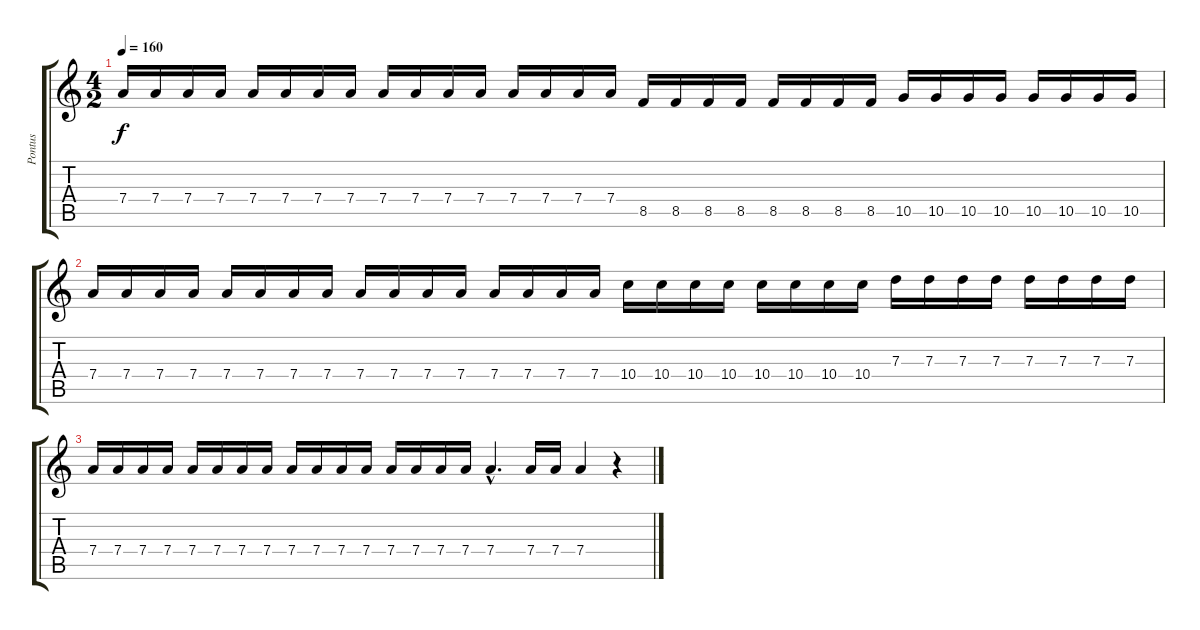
\track ("Pontus" "Pontus") {instrument distortionguitar}
\staff {score tabs}
\tuning (E4 B3 G3 D3 A2 E2) {hide}
\ts (4 2)
\tempo 160
\clef g2
\ks c
7.4.16{dy f} 7.4.16 7.4.16 7.4.16 7.4.16 7.4.16 7.4.16 7.4.16 7.4.16 7.4.16 7.4.16 7.4.16 7.4.16 7.4.16 7.4.16 7.4.16 8.5.16 8.5.16 8.5.16 8.5.16 8.5.16 8.5.16 8.5.16 8.5.16 10.5.16 10.5.16 10.5.16 10.5.16 10.5.16 10.5.16 10.5.16 10.5.16 |
7.4.16 7.4.16 7.4.16 7.4.16 7.4.16 7.4.16 7.4.16 7.4.16 7.4.16 7.4.16 7.4.16 7.4.16 7.4.16 7.4.16 7.4.16 7.4.16 10.4.16 10.4.16 10.4.16 10.4.16 10.4.16 10.4.16 10.4.16 10.4.16 7.3.16 7.3.16 7.3.16 7.3.16 7.3.16 7.3.16 7.3.16 7.3.16 |
7.4.16 7.4.16 7.4.16 7.4.16 7.4.16 7.4.16 7.4.16 7.4.16 7.4.16 7.4.16 7.4.16 7.4.16 7.4.16 7.4.16 7.4.16 7.4.16 7.4{hac}.4{d} 7.4.16 7.4.16 7.4.4 r.4
